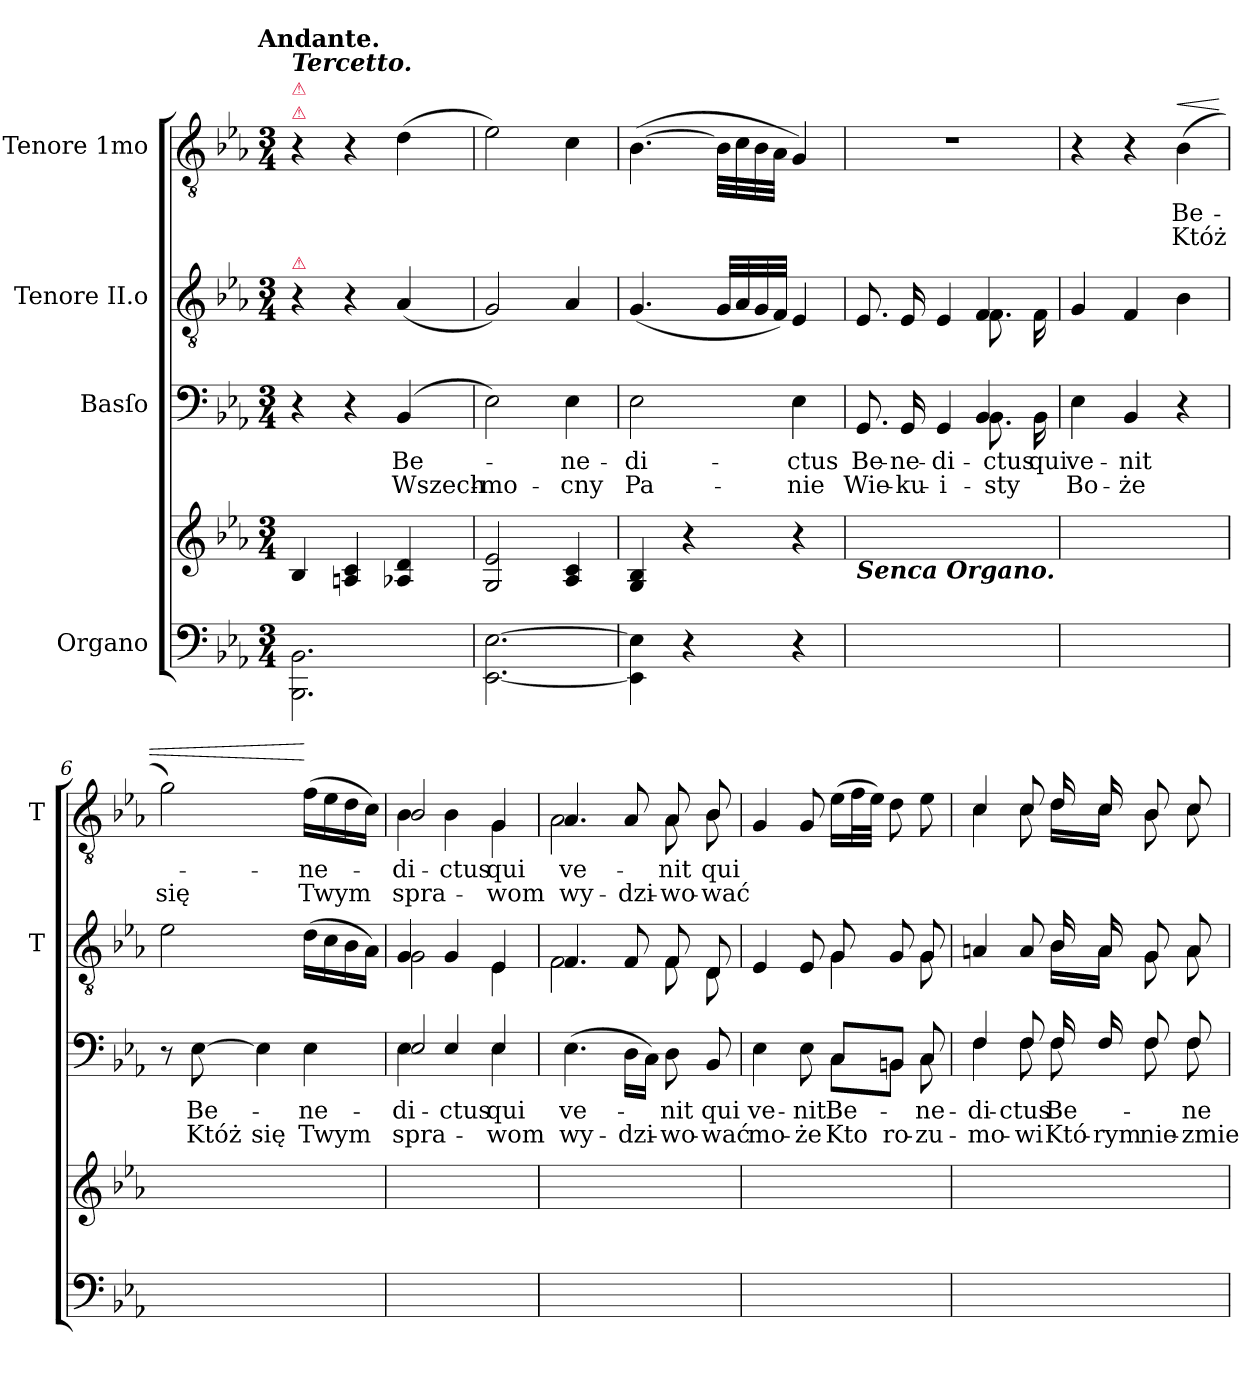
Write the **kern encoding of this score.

**kern	**kern	**kern	**text	**text	**kern	**kern	**text	**text	**dynam
*part4	*part4	*part3	*part3	*part3	*part2	*part1	*part1	*part1	*part1
*staff5	*staff4	*staff3	*staff3	*staff3	*staff2	*staff1	*staff1	*staff1	*staff1
*I"Organo	*	*I"Basſo	*	*	*I"Tenore II.o	*I"Tenore 1mo	*	*	*
*	*	*	*	*	*I'T	*I'T	*	*	*
*clefF4	*clefG2	*clefF4	*	*	*clefGv2	*clefGv2	*	*	*
*k[b-e-a-]	*k[b-e-a-]	*k[b-e-a-]	*	*	*k[b-e-a-]	*k[b-e-a-]	*	*	*
*E-:	*E-:	*E-:	*	*	*E-:	*E-:	*	*	*
!!LO:TX:omd:t=Andante.
*M3/4	*M3/4	*M3/4	*	*	*M3/4	*M3/4	*	*	*
=1	=1	=1	=1	=1	=1	=1	=1	=1	=1
!	!	!	!	!	!	!LO:TX:a:color=crimson:t=⚠	!	!	!
!	!	!	!	!	!	!LO:TX:a:color=crimson:t=⚠	!	!	!
!	!	!	!	!	!	!LO:TX:a:Bi:t=Tercetto.	!	!	!
!	!	!	!	!	!LO:TX:a:color=crimson:t=⚠	!	!	!	!
2.BBB-\ 2.BB-\	4B-/	4r	.	.	4r	4r	.	.	.
.	4An/ 4c/	4r	.	.	4r	4r	.	.	.
.	4A-X/ 4d/	(4BB-/	Be-	Wszech-	(4A-/	(4d\	.	.	.
=2	=2	=2	=2	=2	=2	=2	=2	=2	=2
[2.EE-\ [2.E-\	2G/ 2e-/	2E-\)	.	-mo-	2G/)	2e-\)	.	.	.
.	4A-/ 4c/	4E-\	-ne-	-cny	4A-/	4c\	.	.	.
=3	=3	=3	=3	=3	=3	=3	=3	=3	=3
4EE-]\ 4E-]\	4G/ 4B-/	2E-\	-di-	Pa-	(4.G/	(>[4.B-\	.	.	.
4r	4r	.	.	.	.	.	.	.	.
.	.	.	.	.	32G/LLL	32B-\LLL]	.	.	.
.	.	.	.	.	32A-/	32c\	.	.	.
.	.	.	.	.	32G/	32B-\	.	.	.
.	.	.	.	.	32F/JJJ)	32A-\JJJ	.	.	.
4r	4r	4E-\	-ctus	-nie	4E-/	4G/)	.	.	.
=4	=4	=4	=4	=4	=4	=4	=4	=4	=4
*	*	*^	*	*	*^	*	*	*	*
!	!LO:TX:b:Bi:t=Senca Organo.	!	!	!	!	!	!	!	!	!	!
2.ryy	2.ryy	8.GG/	2ryy	Be-	Wie-	8.E-/	2ryy	2.r	.	.	.
.	.	16GG/	.	-ne-	-ku-	16E-/	.	.	.	.	.
.	.	4GG/	.	-di-	-i-	4E-/	.	.	.	.	.
.	.	8.BB-\	4BB-/	-ctus	-sty	8.F\	4F/	.	.	.	.
.	.	16BB-\	.	qui	.	16F\	.	.	.	.	.
*	*	*v	*v	*	*	*	*	*	*	*	*
*	*	*	*	*	*v	*v	*	*	*	*
=5	=5	=5	=5	=5	=5	=5	=5	=5	=5
2.ryy	2.ryy	4E-\	ve-	Bo-	4G/	4r	.	.	.
.	.	4BB-/	-nit	-że	4F/	4r	.	.	.
!	!	!	!	!	!	!	!	!	!LO:HP:a
.	.	4r	.	.	4B-\	(4B-\	Be-	Któż	<
=6	=6	=6	=6	=6	=6	=6	=6	=6	=6
2.ryy	2.ryy	8r	.	.	2e-\	2g\)	.	się	.
.	.	[8E-\	Be-	Któż	.	.	.	.	.
.	.	4E-\]	.	się	.	.	.	.	.
.	.	4E-\	-ne-	Twym	(16d\LL	(16f\LL	-ne-	Twym	[
.	.	.	.	.	16c\	16e-\	.	.	.
.	.	.	.	.	16B-\	16d\	.	.	.
.	.	.	.	.	16A-\JJ)	16c\JJ)	.	.	.
=7	=7	=7	=7	=7	=7	=7	=7	=7	=7
*	*	*^	*	*	*^	*^	*	*	*
2.ryy	2.ryy	4E-\	2E-/	-di-	spra-	4G/	2G\	4B-\	2B-/	di-	spra-	.
.	.	4E-/	.	-ctus	.	4G/	.	4B-\	.	-ctus	.	.
.	.	4E-/	4E-\	qui	-wom	4E-/	4E-\	4G/	4G\	qui	-wom	.
*	*	*v	*v	*	*	*	*	*	*	*	*	*
=8	=8	=8	=8	=8	=8	=8	=8	=8	=8	=8	=8
2.ryy	2.ryy	(4.E-\	ve-	wy-	4.F/	2F\	4.A-/	2A-\	ve-	wy-	.
.	.	16D\LL	.	-dzi-	8F/	.	8A-/	.	.	-dzi-	.
.	.	16C\JJ)	.	.	.	.	.	.	.	.	.
.	.	8D\	-nit	-wo-	8F/	8F\	8A-/	8A-\	nit	-wo-	.
.	.	8BB-/	qui	-wać	8D/	8D\	8B-/	8B-\	qui	-wać	.
*	*	*	*	*	*	*	*v	*v	*	*	*
=9	=9	=9	=9	=9	=9	=9	=9	=9	=9	=9
*	*	*^	*	*	*	*	*	*	*	*
2.ryy	2.ryy	4E-\	4ryy	ve-	mo-	4E-/	4ryy	4G/	.	.	.
.	.	8E-\	8ryy	-nit	-że	8E-/	8ryy	8G/	.	.	.
.	.	8C/L	8C\L	Be-	Kto	8G/	4G\	(16e-\LL	.	.	.
.	.	.	.	.	.	.	.	32f\L	.	.	.
.	.	.	.	.	.	.	.	32e-\JJJ)	.	.	.
.	.	8BBn/J	8BB\J	.	ro-	8G/	.	8d\	.	.	.
.	.	8C/	8C\	-ne-	-zu-	8G/	8G\	8e-\	.	.	.
=10	=10	=10	=10	=10	=10	=10	=10	=10	=10	=10	=10
*	*	*	*	*	*	*	*	*^	*	*	*
2.ryy	2.ryy	4F/	4F\	-di-	-mo-	4An/	4ryy	4c/	4c\	.	.	.
.	.	8F/	8F\	-ctus	-wi	8A/	8ryy	8c/	8c\	.	.	.
.	.	16F/	8F\	Be-	Któ-	16B-/	16B-\LL	16d/	16d\LL	.	.	.
.	.	16F/	.	.	-rym	16A/	16A\JJ	16c/	16c\JJ	.	.	.
.	.	8F/	8F\	.	nie-	8G/	8G\	8B-/	8B-\	.	.	.
.	.	8F/	8F\	-ne-	-zmie-	8A/	8A\	8c/	8c\	.	.	.
*	*	*v	*v	*	*	*	*	*v	*v	*	*	*
*	*	*	*	*	*v	*v	*	*	*	*
=	=	=	=	=	=	=	=	=	=
*-	*-	*-	*-	*-	*-	*-	*-	*-	*-
